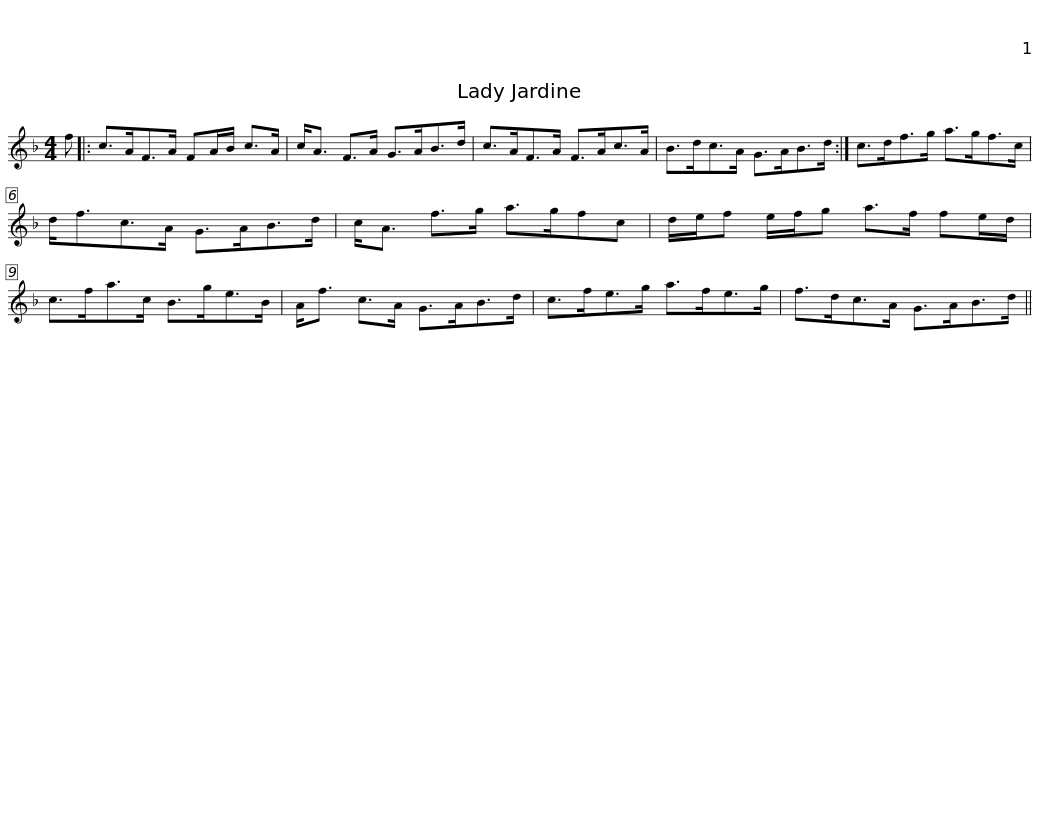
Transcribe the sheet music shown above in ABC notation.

X:1
L:1/8
M:4/4
I:linebreak $
K:F
V:1 treble
V:1
 f |: c>AF>A FA/B/ c>A | c<A F>A G>AB>d | c>AF>A F>Ac>A | B>dc>A G>AB>d :|$ %5
 c>df>g a>gf>c | d<fc>A G>AB>d | c<A f>g a>gfc | d/e/f e/f/g a>f fe/d/ |$ c>fa>c B>ge>B | %10
 A<f c>A G>AB>d | c>fe>g a>fe>g | f>dc>A G>AB>d || %13
